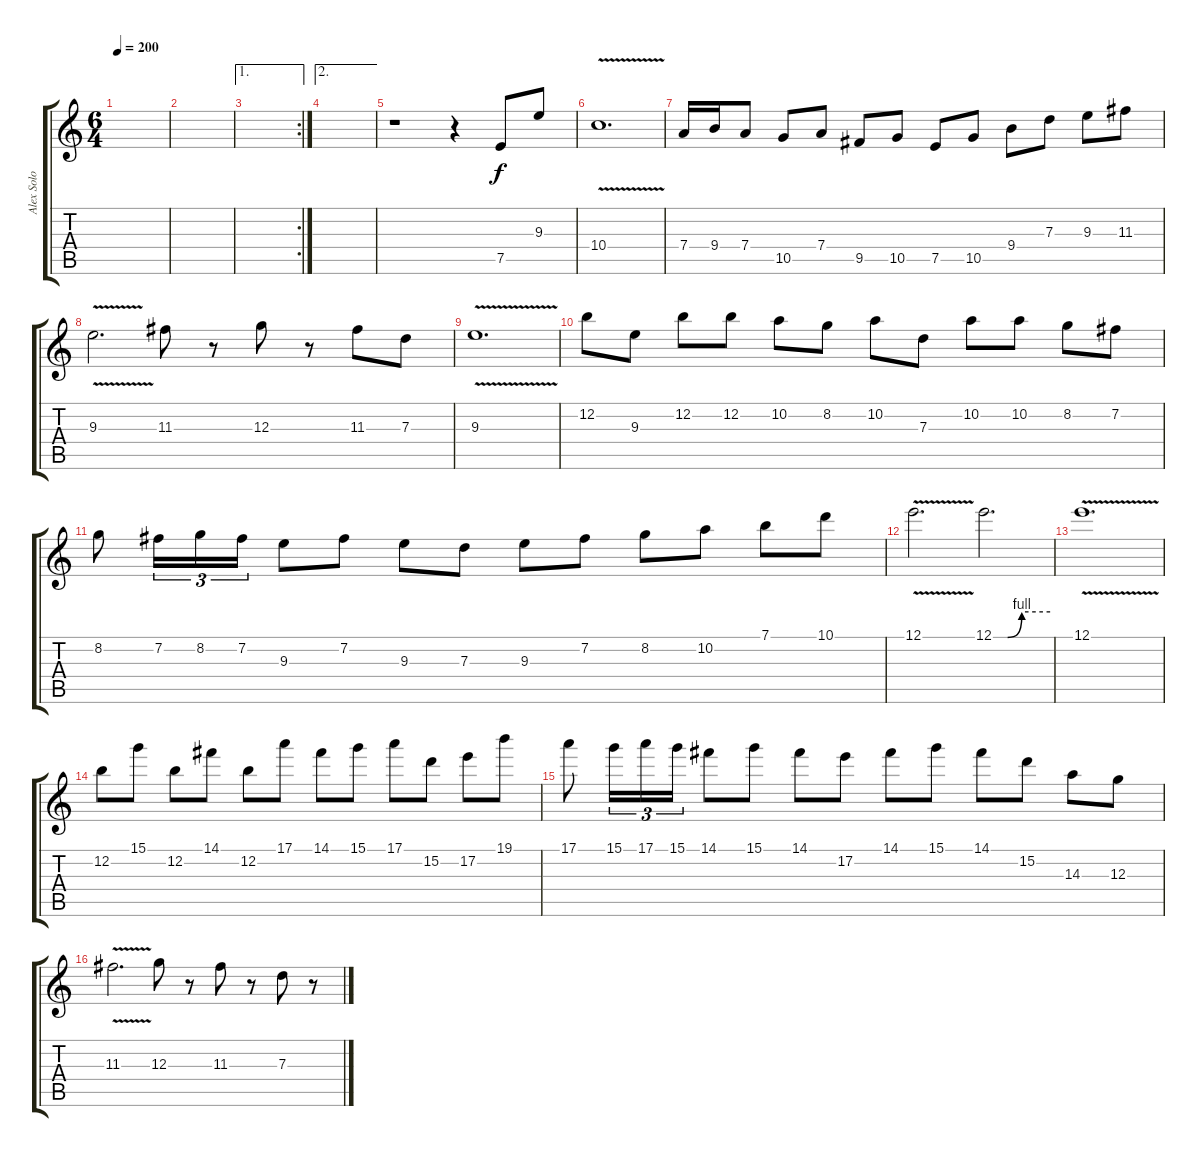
\track ("Alex Solo" "Alex Solo") {instrument distortionguitar}
\staff {score tabs}
\tuning (E4 B3 G3 D3 A2 E2) {hide}
\ts (6 4)
\tempo 200
\clef g2
\ks c
|
|
\ae 1
\rc 2
|
\ae 2
|
r.1 r.4 7.5.8 9.3.8 |
10.4{v}.1{d} |
7.4.16 9.4.16 7.4.8 10.5.8 7.4.8 9.5.8 10.5.8 7.5.8 10.5.8 9.4.8 7.3.8 9.3.8 11.3.8 |
9.3{v}.2{d} 11.3.8 r.8 12.3.8 r.8 11.3.8 7.3.8 |
9.3{v}.1{d} |
12.2.8 9.3.8 12.2.8 12.2.8 10.2.8 8.2.8 10.2.8 7.3.8 10.2.8 10.2.8 8.2.8 7.2.8 |
8.2.8 7.2.16{tu (3 2)} 8.2.16{tu (3 2)} 7.2.16{tu (3 2)} 9.3.8 7.2.8 9.3.8 7.3.8 9.3.8 7.2.8 8.2.8 10.2.8 7.1.8 10.1.8 |
12.1{v}.2{d} 12.1{be (custom 0 0 15 0 30 4 60 4)}.2{d} |
12.1{v}.1{d} |
12.2.8 15.1.8 12.2.8 14.1.8 12.2.8 17.1.8 14.1.8 15.1.8 17.1.8 15.2.8 17.2.8 19.1.8 |
17.1.8 15.1.16{tu (3 2)} 17.1.16{tu (3 2)} 15.1.16{tu (3 2)} 14.1.8 15.1.8 14.1.8 17.2.8 14.1.8 15.1.8 14.1.8 15.2.8 14.3.8 12.3.8 |
11.3{v}.2{d} 12.3.8 r.8 11.3.8 r.8 7.3.8 r.8
